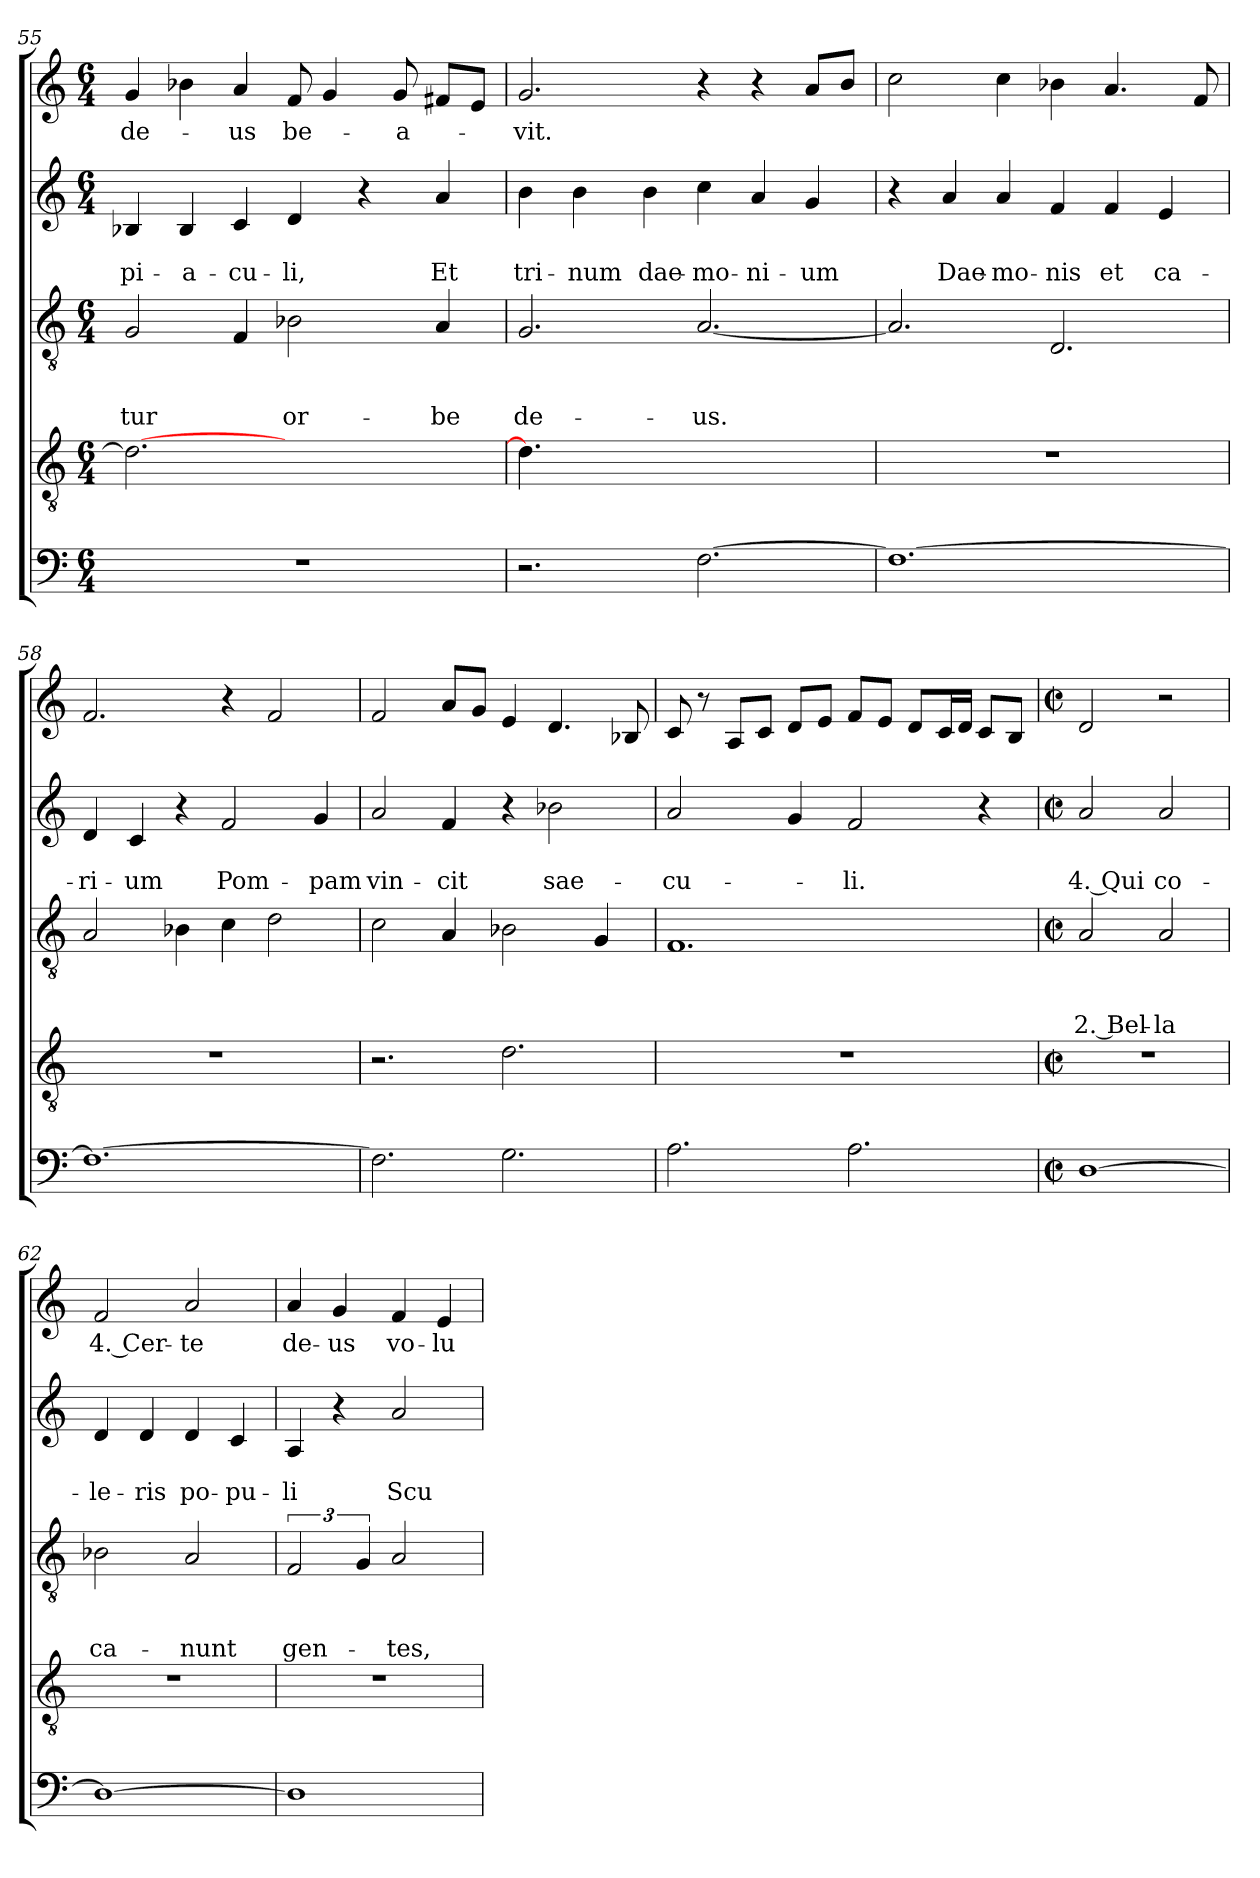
**kern	**kern	**kern	**text	**text	**text	**kern	**text	**text	**kern	**text
*part5	*part4	*part3	*part3	*part3	*part3	*part2	*part2	*part2	*part1	*part1
*staff5	*staff4	*staff3	*staff3	*staff3	*staff3	*staff2	*staff2	*staff2	*staff1	*staff1
*clefF4	*clefGv2	*clefGv2	*	*	*	*clefG2	*	*	*clefG2	*
*k[]	*k[]	*k[]	*	*	*	*k[]	*	*	*k[]	*
*C:	*C:	*C:	*	*	*	*C:	*	*	*C:	*
*M6/4	*M6/4	*M6/4	*	*	*	*M6/4	*	*	*M6/4	*
=55	=55	=55	=55	=55	=55	=55	=55	=55	=55	=55
!	!	!	!	!	!LO:LY:b	!	!	!LO:LY:b	!	!LO:LY:b
1.r	2.d\_	2G/	.	.	-tur	4B-X/	.	pi-	4g/	de-
!	!	!	!	!	!	!	!	!LO:LY:b	!	!
.	.	.	.	.	.	4B-/	.	-a-	4b-\	.
!	!	!	!	!	!	!	!	!LO:LY:b	!	!LO:LY:b
.	.	4F/	.	.	.	4c/	.	-cu-	4a/	-us
!	!	!	!	!	!LO:LY:b	!	!	!LO:LY:b	!	!LO:LY:b
.	2.ryy	2B-X\	.	.	or-	4d/	.	-li,	8f/	be-
.	.	.	.	.	.	.	.	.	4g/	.
.	.	.	.	.	.	4r	.	.	.	.
!	!	!	!	!	!	!	!	!	!	!LO:LY:b
.	.	.	.	.	.	.	.	.	8g/	-a-
!	!	!	!	!	!LO:LY:b	!	!	!LO:LY:b	!	!
.	.	4A/	.	.	-be	4a/	.	Et	8f#/L	.
.	.	.	.	.	.	.	.	.	8e/J	.
=56	=56	=56	=56	=56	=56	=56	=56	=56	=56	=56
!	!	!	!	!	!LO:LY:b	!	!	!LO:LY:b	!	!LO:LY:b
2.r	4.d\]	2.G/	.	.	de-	4b\	.	tri-	2.g/	-vit.
!	!	!	!	!	!	!	!	!LO:LY:b	!	!
.	.	.	.	.	.	4b\	.	-num	.	.
.	1ryy	.	.	.	.	.	.	.	.	.
!	!	!	!	!	!	!	!	!LO:LY:b	!	!
.	.	.	.	.	.	4b\	.	dae-	.	.
!	!	!	!	!	!LO:LY:b	!	!	!LO:LY:b	!	!
[2.F\	.	[2.A/	.	.	-us.	4cc\	.	-mo-	4r	.
!	!	!	!	!	!	!	!	!LO:LY:b	!	!
.	.	.	.	.	.	4a/	.	-ni-	4r	.
!	!	!	!	!	!	!	!	!LO:LY:b	!	!
.	.	.	.	.	.	4g/	.	-um	8a/L	.
.	8ryy	.	.	.	.	.	.	.	8b/J	.
=57	=57	=57	=57	=57	=57	=57	=57	=57	=57	=57
1.F_	1.r	2.A/]	.	.	.	4r	.	.	2cc\	.
!	!	!	!	!	!	!	!	!LO:LY:b	!	!
.	.	.	.	.	.	4a/	.	Dae-	.	.
!	!	!	!	!	!	!	!	!LO:LY:b	!	!
.	.	.	.	.	.	4a/	.	-mo-	4cc\	.
!	!	!	!	!	!	!	!	!LO:LY:b	!	!
.	.	2.D/	.	.	.	4f/	.	-nis	4b-\	.
!	!	!	!	!	!	!	!	!LO:LY:b	!	!
.	.	.	.	.	.	4f/	.	et	4.a/	.
!	!	!	!	!	!	!	!	!LO:LY:b	!	!
.	.	.	.	.	.	4e/	.	ca-	.	.
.	.	.	.	.	.	.	.	.	8f/	.
=58	=58	=58	=58	=58	=58	=58	=58	=58	=58	=58
!	!	!	!	!	!	!	!	!LO:LY:b	!	!
1.F_	1.r	2A/	.	.	.	4d/	.	-ri-	2.f/	.
!	!	!	!	!	!	!	!	!LO:LY:b	!	!
.	.	.	.	.	.	4c/	.	-um	.	.
.	.	4B-\	.	.	.	4r	.	.	.	.
!	!	!	!	!	!	!	!	!LO:LY:b	!	!
.	.	4c\	.	.	.	2f/	.	Pom-	4r	.
.	.	2d\	.	.	.	.	.	.	2f/	.
!	!	!	!	!	!	!	!	!LO:LY:b	!	!
.	.	.	.	.	.	4g/	.	-pam	.	.
=59	=59	=59	=59	=59	=59	=59	=59	=59	=59	=59
!	!	!	!	!	!	!	!	!LO:LY:b	!	!
2.F\]	2.r	2c\	.	.	.	2a/	.	vin-	2f/	.
!	!	!	!	!	!	!	!	!LO:LY:b	!	!
.	.	4A/	.	.	.	4f/	.	-cit	8a/L	.
.	.	.	.	.	.	.	.	.	8g/J	.
2.G\	2.d\	2B-\	.	.	.	4r	.	.	4e/	.
!	!	!	!	!	!	!	!	!LO:LY:b	!	!
.	.	.	.	.	.	2b-X\	.	sae-	4.d/	.
.	.	4G/	.	.	.	.	.	.	.	.
.	.	.	.	.	.	.	.	.	8B-/	.
!!LO:LB:g=z
=60	=60	=60	=60	=60	=60	=60	=60	=60	=60	=60
!	!	!	!	!	!	!	!	!LO:LY:b	!	!
2.A\	1.r	1.F	.	.	.	2a/	.	-cu-	8c/	.
.	.	.	.	.	.	.	.	.	8r	.
.	.	.	.	.	.	.	.	.	8A/L	.
.	.	.	.	.	.	.	.	.	8c/J	.
.	.	.	.	.	.	4g/	.	.	8d/L	.
.	.	.	.	.	.	.	.	.	8e/J	.
!	!	!	!	!	!	!	!	!LO:LY:b	!	!
2.A\	.	.	.	.	.	2f/	.	-li.	8f/L	.
.	.	.	.	.	.	.	.	.	8e/J	.
.	.	.	.	.	.	.	.	.	8d/L	.
.	.	.	.	.	.	.	.	.	16c/L	.
.	.	.	.	.	.	.	.	.	16d/JJ	.
.	.	.	.	.	.	4r	.	.	8c/L	.
.	.	.	.	.	.	.	.	.	8B/J	.
=61	=61	=61	=61	=61	=61	=61	=61	=61	=61	=61
*M2/2	*M2/2	*M2/2	*	*	*	*M2/2	*	*	*M2/2	*
*met(c|)	*met(c|)	*met(c|)	*	*	*	*met(c|)	*	*	*met(c|)	*
!	!	!	!	!	!LO:LY:b	!	!	!LO:LY:b	!	!
[1D	1r	2A/	.	.	2. Bel-	2a/	.	4. Qui	2d/	.
!	!	!	!	!	!LO:LY:b	!	!	!LO:LY:b	!	!
.	.	2A/	.	.	-la	2a/	.	co-	2r	.
=62	=62	=62	=62	=62	=62	=62	=62	=62	=62	=62
!	!	!	!	!	!LO:LY:b	!	!	!LO:LY:b	!	!LO:LY:b
1D_	1r	2B-X\	.	.	ca-	4d/	.	-le-	2f/	4. Cer-
!	!	!	!	!	!	!	!	!LO:LY:b	!	!
.	.	.	.	.	.	4d/	.	-ris	.	.
!	!	!	!	!	!LO:LY:b	!	!	!LO:LY:b	!	!LO:LY:b
.	.	2A/	.	.	-nunt	4d/	.	po-	2a/	-te
!	!	!	!	!	!	!	!	!LO:LY:b	!	!
.	.	.	.	.	.	4c/	.	-pu-	.	.
=63	=63	=63	=63	=63	=63	=63	=63	=63	=63	=63
!	!	!	!	!	!LO:LY:b	!	!	!LO:LY:b	!	!LO:LY:b
1D]	1r	3F/	.	.	gen-	4A/	.	-li	4a/	de-
!	!	!	!	!	!	!	!	!	!	!LO:LY:b
.	.	.	.	.	.	4r	.	.	4g/	-us
.	.	6G/	.	.	.	.	.	.	.	.
!	!	!	!	!	!LO:LY:b	!	!	!LO:LY:b	!	!LO:LY:b
.	.	2A/	.	.	-tes,	2a/	.	Scu-	4f/	vo-
!	!	!	!	!	!	!	!	!	!	!LO:LY:b
.	.	.	.	.	.	.	.	.	4e/	-lu-
=	=	=	=	=	=	=	=	=	=	=
*-	*-	*-	*-	*-	*-	*-	*-	*-	*-	*-
